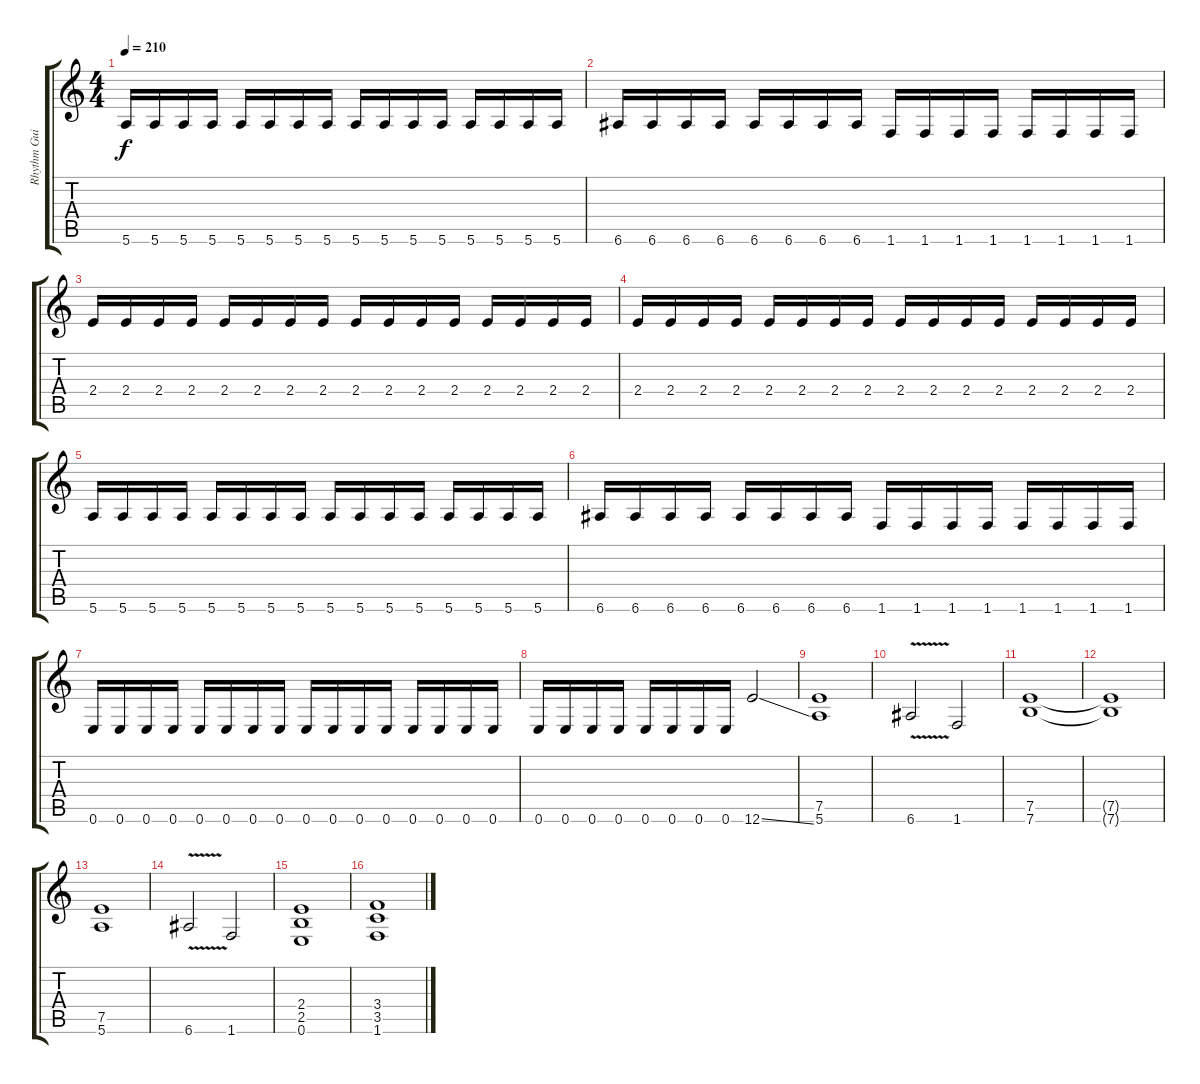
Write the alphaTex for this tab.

\track ("Rhythm Guitar L" "Rhythm Gui") {instrument distortionguitar}
\staff {score tabs}
\tuning (E4 B3 G3 D3 A2 E2) {hide}
\ts (4 4)
\tempo 210
\clef g2
\ks c
5.6.16{dy f} 5.6.16 5.6.16 5.6.16 5.6.16 5.6.16 5.6.16 5.6.16 5.6.16 5.6.16 5.6.16 5.6.16 5.6.16 5.6.16 5.6.16 5.6.16 |
6.6.16 6.6.16 6.6.16 6.6.16 6.6.16 6.6.16 6.6.16 6.6.16 1.6.16 1.6.16 1.6.16 1.6.16 1.6.16 1.6.16 1.6.16 1.6.16 |
2.4.16 2.4.16 2.4.16 2.4.16 2.4.16 2.4.16 2.4.16 2.4.16 2.4.16 2.4.16 2.4.16 2.4.16 2.4.16 2.4.16 2.4.16 2.4.16 |
2.4.16 2.4.16 2.4.16 2.4.16 2.4.16 2.4.16 2.4.16 2.4.16 2.4.16 2.4.16 2.4.16 2.4.16 2.4.16 2.4.16 2.4.16 2.4.16 |
5.6.16 5.6.16 5.6.16 5.6.16 5.6.16 5.6.16 5.6.16 5.6.16 5.6.16 5.6.16 5.6.16 5.6.16 5.6.16 5.6.16 5.6.16 5.6.16 |
6.6.16 6.6.16 6.6.16 6.6.16 6.6.16 6.6.16 6.6.16 6.6.16 1.6.16 1.6.16 1.6.16 1.6.16 1.6.16 1.6.16 1.6.16 1.6.16 |
0.6.16 0.6.16 0.6.16 0.6.16 0.6.16 0.6.16 0.6.16 0.6.16 0.6.16 0.6.16 0.6.16 0.6.16 0.6.16 0.6.16 0.6.16 0.6.16 |
0.6.16 0.6.16 0.6.16 0.6.16 0.6.16 0.6.16 0.6.16 0.6.16 12.6{ss}.2 |
(7.5 5.6).1 |
6.6{v}.2 1.6.2 |
(7.5 7.6).1 |
(7.5{t} 7.6{t}).1 |
(7.5 5.6).1 |
6.6{v}.2 1.6.2 |
(2.4 2.5 0.6).1 |
(3.4 3.5 1.6).1
